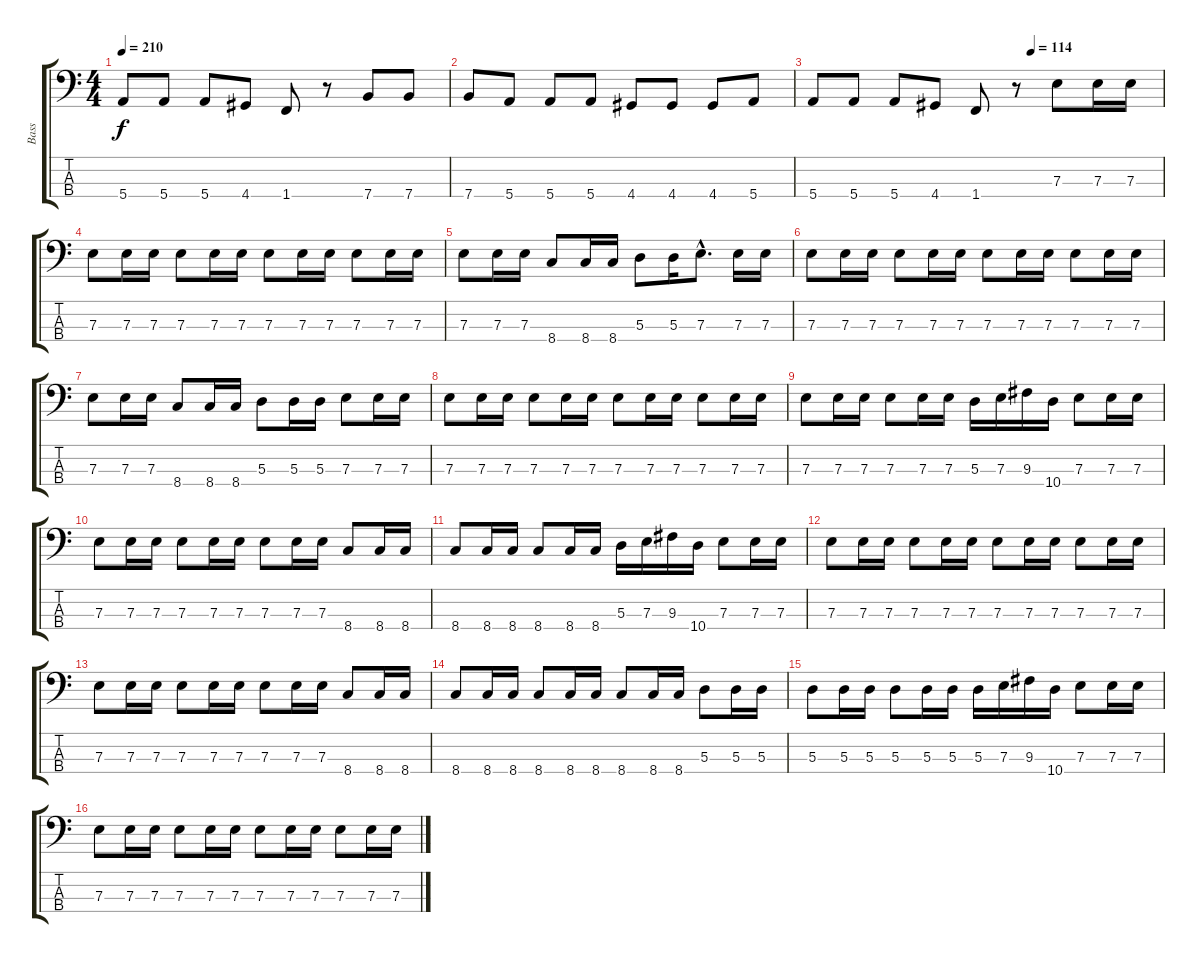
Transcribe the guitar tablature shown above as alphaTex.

\track ("Bass" "Bass") {instrument electricbassfinger}
\staff {score tabs}
\tuning (G2 D2 A1 E1) {hide}
\ts (4 4)
\tempo 210
\clef f4
\ks c
5.4.8{dy f} 5.4.8 5.4.8 4.4.8 1.4.8 r.8 7.4.8 7.4.8 |
7.4.8 5.4.8 5.4.8 5.4.8 4.4.8 4.4.8 4.4.8 5.4.8 |
\tempo (114 0.625)
5.4.8 5.4.8 5.4.8 4.4.8 1.4.8 r.8 7.3.8 7.3.16 7.3.16 |
7.3.8 7.3.16 7.3.16 7.3.8 7.3.16 7.3.16 7.3.8 7.3.16 7.3.16 7.3.8 7.3.16 7.3.16 |
7.3.8 7.3.16 7.3.16 8.4.8 8.4.16 8.4.16 5.3.8 5.3.16 7.3{hac}.8{d} 7.3.16 7.3.16 |
7.3.8 7.3.16 7.3.16 7.3.8 7.3.16 7.3.16 7.3.8 7.3.16 7.3.16 7.3.8 7.3.16 7.3.16 |
7.3.8 7.3.16 7.3.16 8.4.8 8.4.16 8.4.16 5.3.8 5.3.16 5.3.16 7.3.8 7.3.16 7.3.16 |
7.3.8 7.3.16 7.3.16 7.3.8 7.3.16 7.3.16 7.3.8 7.3.16 7.3.16 7.3.8 7.3.16 7.3.16 |
7.3.8 7.3.16 7.3.16 7.3.8 7.3.16 7.3.16 5.3.16 7.3.16 9.3.16 10.4.16 7.3.8 7.3.16 7.3.16 |
7.3.8 7.3.16 7.3.16 7.3.8 7.3.16 7.3.16 7.3.8 7.3.16 7.3.16 8.4.8 8.4.16 8.4.16 |
8.4.8 8.4.16 8.4.16 8.4.8 8.4.16 8.4.16 5.3.16 7.3.16 9.3.16 10.4.16 7.3.8 7.3.16 7.3.16 |
7.3.8 7.3.16 7.3.16 7.3.8 7.3.16 7.3.16 7.3.8 7.3.16 7.3.16 7.3.8 7.3.16 7.3.16 |
7.3.8 7.3.16 7.3.16 7.3.8 7.3.16 7.3.16 7.3.8 7.3.16 7.3.16 8.4.8 8.4.16 8.4.16 |
8.4.8 8.4.16 8.4.16 8.4.8 8.4.16 8.4.16 8.4.8 8.4.16 8.4.16 5.3.8 5.3.16 5.3.16 |
5.3.8 5.3.16 5.3.16 5.3.8 5.3.16 5.3.16 5.3.16 7.3.16 9.3.16 10.4.16 7.3.8 7.3.16 7.3.16 |
7.3.8 7.3.16 7.3.16 7.3.8 7.3.16 7.3.16 7.3.8 7.3.16 7.3.16 7.3.8 7.3.16 7.3.16
